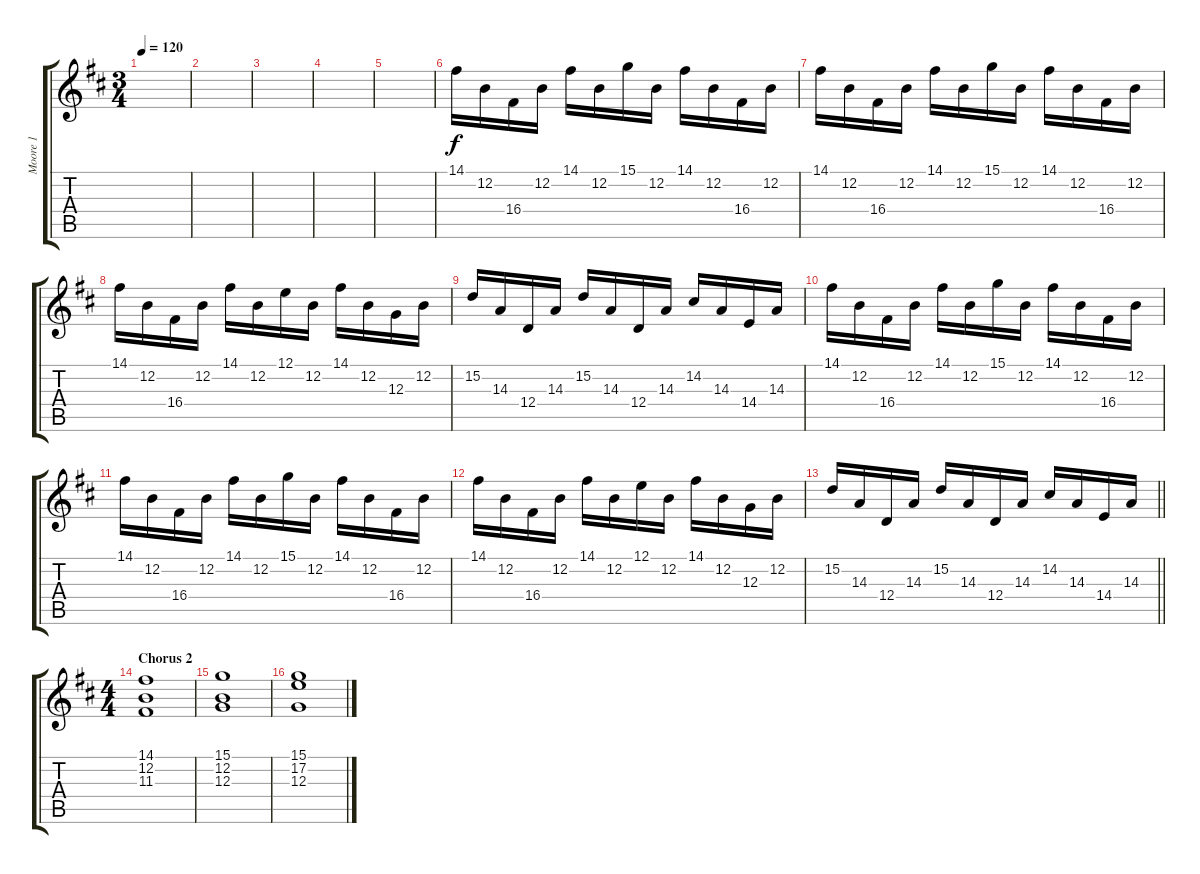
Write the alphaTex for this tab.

\track ("Moore 1" "Moore 1") {instrument stringensemble1}
\staff {score tabs}
\tuning (E4 B3 G3 D3 A2 E2) {hide}
\ts (3 4)
\tempo 120
\clef g2
\ks bminor
|
|
|
|
|
14.1.16{volume 8 instrument flute} 12.2.16 16.4.16 12.2.16 14.1.16 12.2.16 15.1.16 12.2.16 14.1.16 12.2.16 16.4.16 12.2.16 |
14.1.16 12.2.16 16.4.16 12.2.16 14.1.16 12.2.16 15.1.16 12.2.16 14.1.16 12.2.16 16.4.16 12.2.16 |
14.1.16 12.2.16 16.4.16 12.2.16 14.1.16 12.2.16 12.1.16 12.2.16 14.1.16 12.2.16 12.3.16 12.2.16 |
15.2.16 14.3.16 12.4.16 14.3.16 15.2.16 14.3.16 12.4.16 14.3.16 14.2.16 14.3.16 14.4.16 14.3.16 |
14.1.16 12.2.16 16.4.16 12.2.16 14.1.16 12.2.16 15.1.16 12.2.16 14.1.16 12.2.16 16.4.16 12.2.16 |
14.1.16 12.2.16 16.4.16 12.2.16 14.1.16 12.2.16 15.1.16 12.2.16 14.1.16 12.2.16 16.4.16 12.2.16 |
14.1.16 12.2.16 16.4.16 12.2.16 14.1.16 12.2.16 12.1.16 12.2.16 14.1.16 12.2.16 12.3.16 12.2.16 |
\barLineRight lightlight
15.2.16 14.3.16 12.4.16 14.3.16 15.2.16 14.3.16 12.4.16 14.3.16 14.2.16 14.3.16 14.4.16 14.3.16 |
\ts (4 4)
\section ("" "Chorus 2")
(14.1 12.2 11.3).1{volume 10 instrument stringensemble1} |
(15.1 12.2 12.3).1 |
(15.1 17.2 12.3).1
